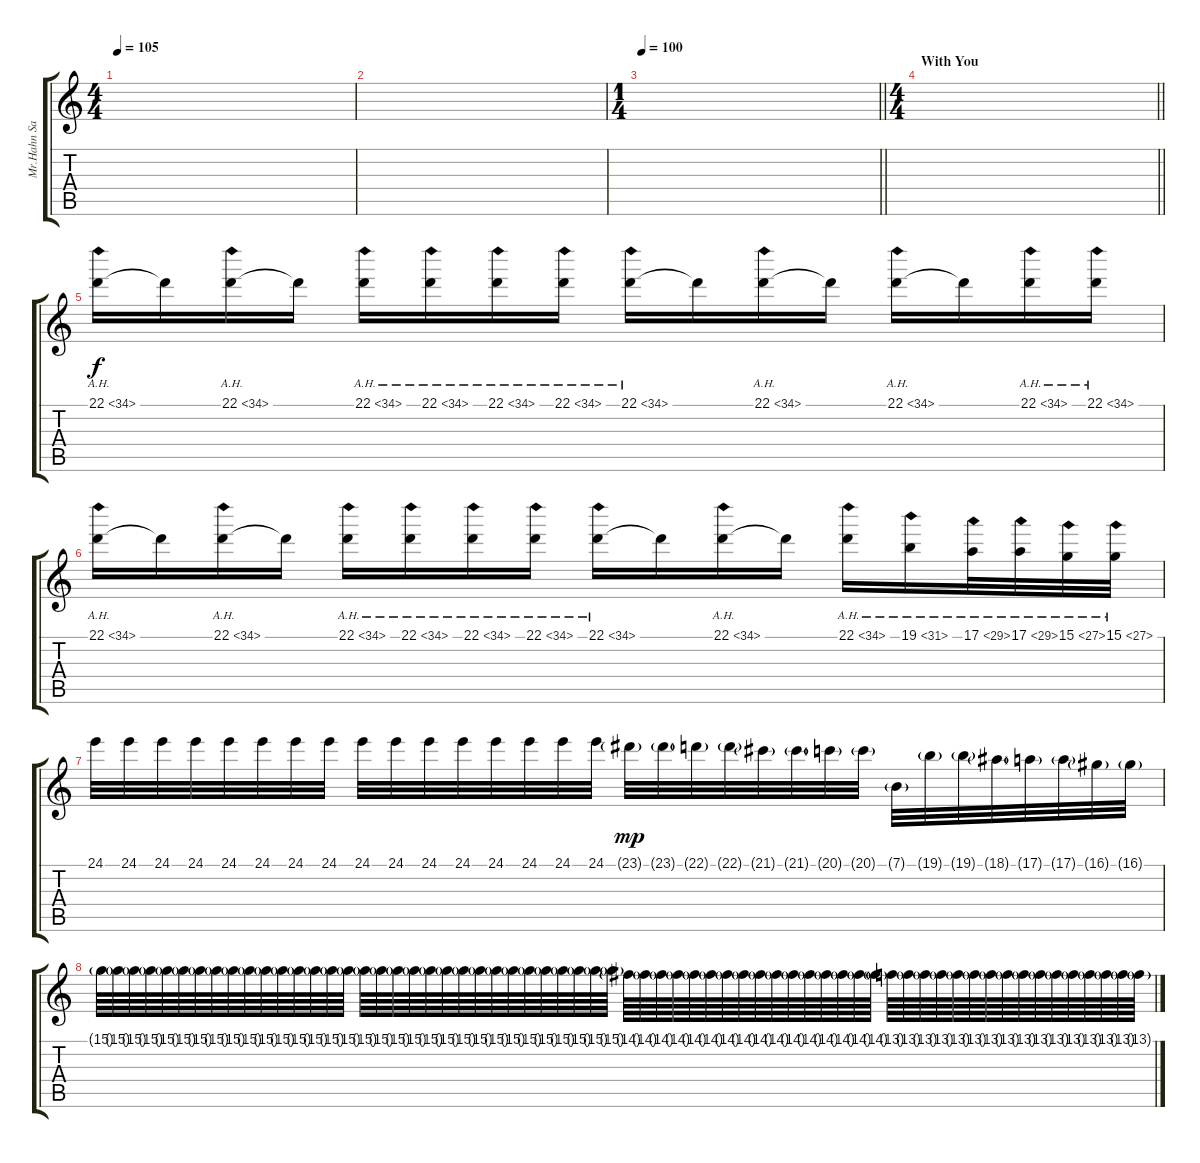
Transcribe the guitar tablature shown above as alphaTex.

\track ("Mr.Hahn Sampler3" "Mr.Hahn Sa") {instrument flute}
\staff {score tabs}
\tuning (E4 B3 G3 D3 A2 E2) {hide}
\ts (4 4)
\tempo 105
\clef g2
\ks c
|
|
\ts (1 4)
\tempo 100
\barLineRight lightlight
|
\ts (4 4)
\section ("" "With You")
\barLineRight lightlight
|
22.1{ah 12}.16{volume 6 balance 4 instrument flute} 22.1{t}.16 22.1{ah 12}.16 22.1{t}.16 22.1{ah 12}.16 22.1{ah 12}.16 22.1{ah 12}.16 22.1{ah 12}.16 22.1{ah 12}.16 22.1{t}.16 22.1{ah 12}.16 22.1{t}.16 22.1{ah 12}.16 22.1{t}.16 22.1{ah 12}.16 22.1{ah 12}.16 |
22.1{ah 12}.16{volume 6 balance 4} 22.1{t}.16 22.1{ah 12}.16 22.1{t}.16 22.1{ah 12}.16 22.1{ah 12}.16 22.1{ah 12}.16 22.1{ah 12}.16 22.1{ah 12}.16 22.1{t}.16 22.1{ah 12}.16 22.1{t}.16 22.1{ah 12}.16 19.1{ah 12}.16 17.1{ah 12}.32 17.1{ah 12}.32 15.1{ah 12}.32 15.1{ah 12}.32 |
24.1.32 24.1.32 24.1.32 24.1.32 24.1.32 24.1.32 24.1.32 24.1.32 24.1.32 24.1.32 24.1.32 24.1.32 24.1.32 24.1.32 24.1.32 24.1.32 23.1{g}.32{dy mp} 23.1{g}.32 22.1{g}.32 22.1{g}.32 21.1{g}.32 21.1{g}.32 20.1{g}.32 20.1{g}.32 7.1{g}.32 19.1{g}.32 19.1{g}.32 18.1{g}.32 17.1{g}.32 17.1{g}.32 16.1{g}.32 16.1{g}.32 |
15.1{g}.64 15.1{g}.64 15.1{g}.64 15.1{g}.64 15.1{g}.64 15.1{g}.64 15.1{g}.64 15.1{g}.64 15.1{g}.64 15.1{g}.64 15.1{g}.64 15.1{g}.64 15.1{g}.64 15.1{g}.64 15.1{g}.64 15.1{g}.64 15.1{g}.64 15.1{g}.64 15.1{g}.64 15.1{g}.64 15.1{g}.64 15.1{g}.64 15.1{g}.64 15.1{g}.64 15.1{g}.64 15.1{g}.64 15.1{g}.64 15.1{g}.64 15.1{g}.64 15.1{g}.64 15.1{g}.64 15.1{g}.64 14.1{g}.64 14.1{g}.64 14.1{g}.64 14.1{g}.64 14.1{g}.64 14.1{g}.64 14.1{g}.64 14.1{g}.64 14.1{g}.64 14.1{g}.64 14.1{g}.64 14.1{g}.64 14.1{g}.64 14.1{g}.64 14.1{g}.64 14.1{g}.64 13.1{g}.64 13.1{g}.64 13.1{g}.64 13.1{g}.64 13.1{g}.64 13.1{g}.64 13.1{g}.64 13.1{g}.64 13.1{g}.64 13.1{g}.64 13.1{g}.64 13.1{g}.64 13.1{g}.64 13.1{g}.64 13.1{g}.64 13.1{g}.64
